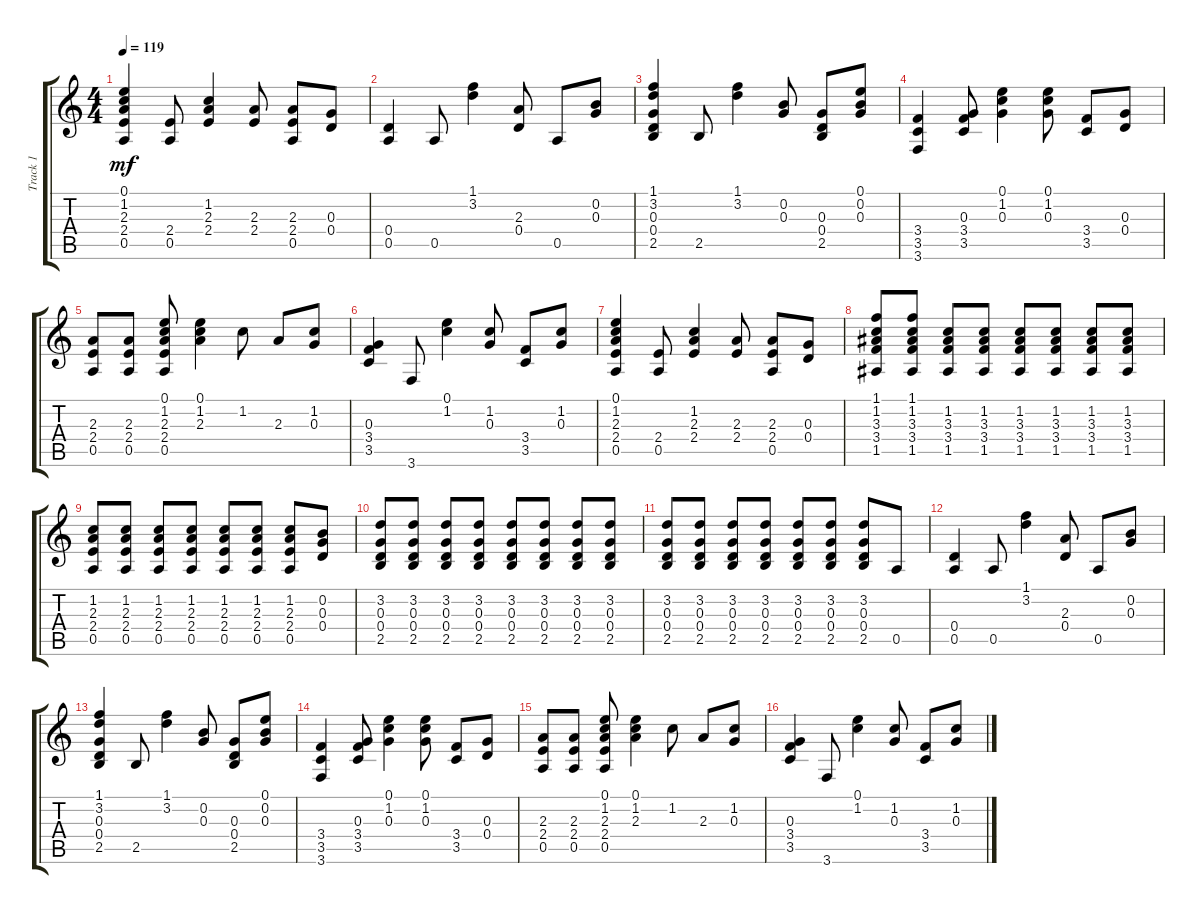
\track ("Track 1" "Track 1") {instrument distortionguitar}
\staff {score tabs}
\tuning (E4 B3 G3 D3 A2 D2) {hide}
\ts (4 4)
\tempo 119
\clef g2
\ks c
(0.1 1.2 2.3 2.4 0.5).4{dy mf} (2.4 0.5).8 (1.2 2.3 2.4).4 (2.3 2.4).8 (2.3 2.4 0.5).8 (0.3 0.4).8 |
(0.4 0.5).4 0.5.8 (1.1 3.2).4 (2.3 0.4).8 0.5.8 (0.2 0.3).8 |
(1.1 3.2 0.3 0.4 2.5).4 2.5.8 (1.1 3.2).4 (0.2 0.3).8 (0.3 0.4 2.5).8 (0.1 0.2 0.3).8 |
(3.4 3.5 3.6).4 (0.3 3.4 3.5).8 (0.1 1.2 0.3).4 (0.1 1.2 0.3).8 (3.4 3.5).8 (0.3 0.4).8 |
(2.3 2.4 0.5).8 (2.3 2.4 0.5).8 (0.1 1.2 2.3 2.4 0.5).8 (0.1 1.2 2.3).4 1.2.8 2.3.8 (1.2 0.3).8 |
(0.3 3.4 3.5).4 3.6.8 (0.1 1.2).4 (1.2 0.3).8 (3.4 3.5).8 (1.2 0.3).8 |
(0.1 1.2 2.3 2.4 0.5).4 (2.4 0.5).8 (1.2 2.3 2.4).4 (2.3 2.4).8 (2.3 2.4 0.5).8 (0.3 0.4).8 |
(1.1 1.2 3.3 3.4 1.5).8 (1.1 1.2 3.3 3.4 1.5).8 (1.2 3.3 3.4 1.5).8 (1.2 3.3 3.4 1.5).8 (1.2 3.3 3.4 1.5).8 (1.2 3.3 3.4 1.5).8 (1.2 3.3 3.4 1.5).8 (1.2 3.3 3.4 1.5).8 |
(1.2 2.3 2.4 0.5).8 (1.2 2.3 2.4 0.5).8 (1.2 2.3 2.4 0.5).8 (1.2 2.3 2.4 0.5).8 (1.2 2.3 2.4 0.5).8 (1.2 2.3 2.4 0.5).8 (1.2 2.3 2.4 0.5).8 (0.2 0.3 0.4).8 |
(3.2 0.3 0.4 2.5).8 (3.2 0.3 0.4 2.5).8 (3.2 0.3 0.4 2.5).8 (3.2 0.3 0.4 2.5).8 (3.2 0.3 0.4 2.5).8 (3.2 0.3 0.4 2.5).8 (3.2 0.3 0.4 2.5).8 (3.2 0.3 0.4 2.5).8 |
(3.2 0.3 0.4 2.5).8 (3.2 0.3 0.4 2.5).8 (3.2 0.3 0.4 2.5).8 (3.2 0.3 0.4 2.5).8 (3.2 0.3 0.4 2.5).8 (3.2 0.3 0.4 2.5).8 (3.2 0.3 0.4 2.5).8 0.5.8 |
(0.4 0.5).4{volume 12} 0.5.8 (1.1 3.2).4 (2.3 0.4).8 0.5.8 (0.2 0.3).8 |
(1.1 3.2 0.3 0.4 2.5).4 2.5.8 (1.1 3.2).4 (0.2 0.3).8 (0.3 0.4 2.5).8 (0.1 0.2 0.3).8 |
(3.4 3.5 3.6).4{volume 9} (0.3 3.4 3.5).8 (0.1 1.2 0.3).4 (0.1 1.2 0.3).8 (3.4 3.5).8 (0.3 0.4).8 |
(2.3 2.4 0.5).8 (2.3 2.4 0.5).8 (0.1 1.2 2.3 2.4 0.5).8 (0.1 1.2 2.3).4 1.2.8 2.3.8 (1.2 0.3).8 |
(0.3 3.4 3.5).4{volume 6} 3.6.8 (0.1 1.2).4 (1.2 0.3).8 (3.4 3.5).8 (1.2 0.3).8
